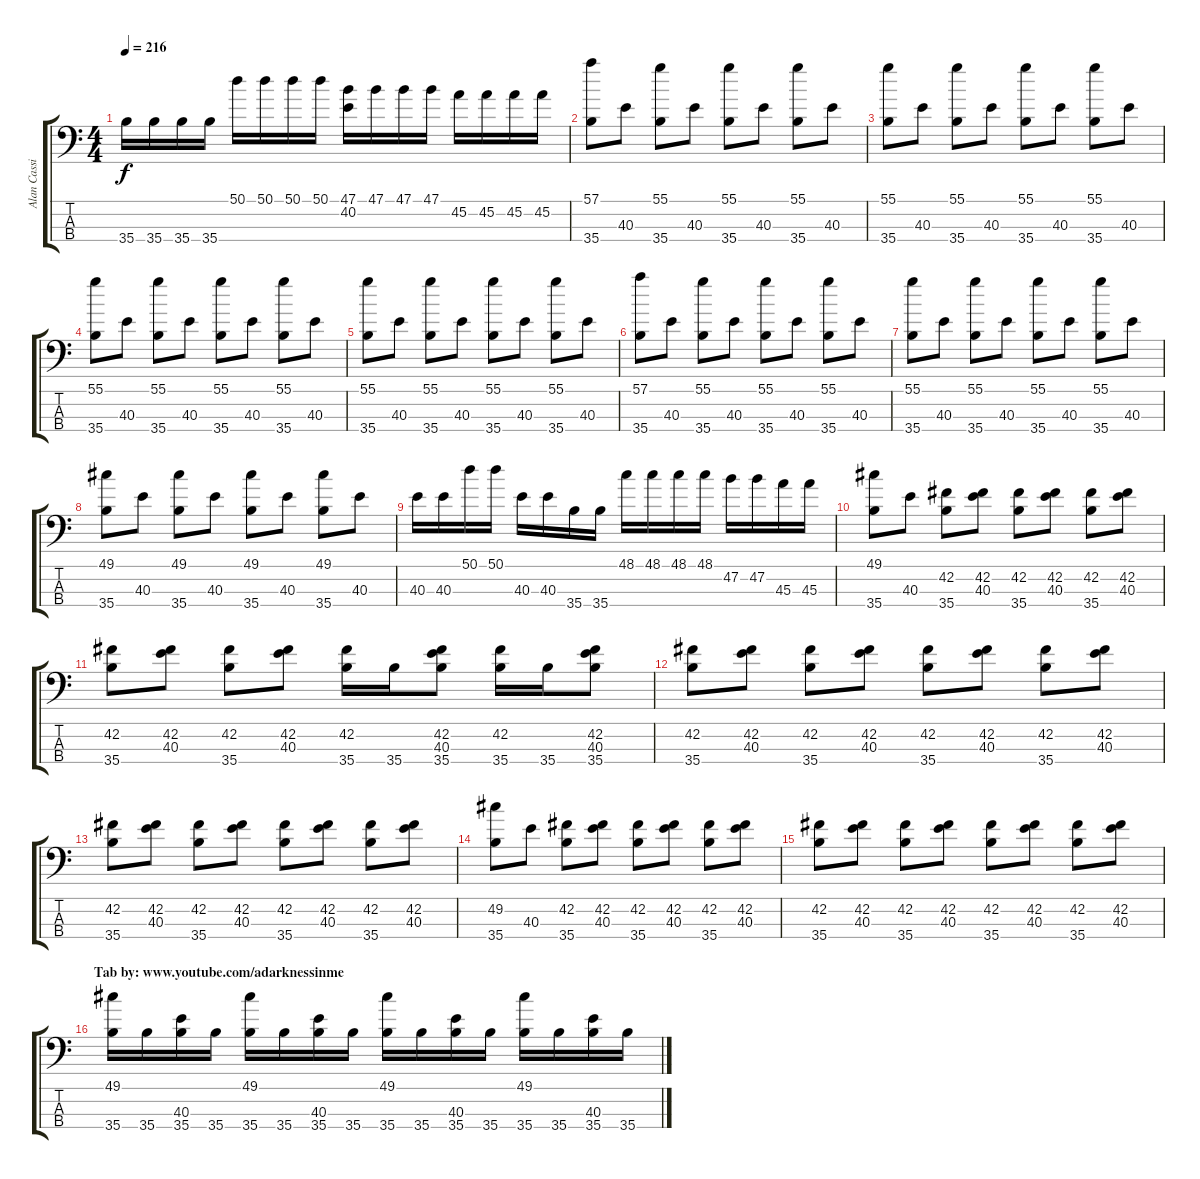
\track ("Alan Cassidy" "Alan Cassi") {instrument acousticgrandpiano}
\staff {score tabs}
\tuning (C-1 C-1 C-1 C-1) {hide}
\ts (4 4)
\tempo 216
\clef f4
\ks c
35.4.16{dy f} 35.4.16 35.4.16 35.4.16 50.1.16 50.1.16 50.1.16 50.1.16 (47.1 40.2).16 47.1.16 47.1.16 47.1.16 45.2.16 45.2.16 45.2.16 45.2.16 |
(57.1 35.4).8 40.3.8 (55.1 35.4).8 40.3.8 (55.1 35.4).8 40.3.8 (55.1 35.4).8 40.3.8 |
(55.1 35.4).8 40.3.8 (55.1 35.4).8 40.3.8 (55.1 35.4).8 40.3.8 (55.1 35.4).8 40.3.8 |
(55.1 35.4).8 40.3.8 (55.1 35.4).8 40.3.8 (55.1 35.4).8 40.3.8 (55.1 35.4).8 40.3.8 |
(55.1 35.4).8 40.3.8 (55.1 35.4).8 40.3.8 (55.1 35.4).8 40.3.8 (55.1 35.4).8 40.3.8 |
(57.1 35.4).8 40.3.8 (55.1 35.4).8 40.3.8 (55.1 35.4).8 40.3.8 (55.1 35.4).8 40.3.8 |
(55.1 35.4).8 40.3.8 (55.1 35.4).8 40.3.8 (55.1 35.4).8 40.3.8 (55.1 35.4).8 40.3.8 |
(49.1 35.4).8 40.3.8 (49.1 35.4).8 40.3.8 (49.1 35.4).8 40.3.8 (49.1 35.4).8 40.3.8 |
40.3.16 40.3.16 50.1.16 50.1.16 40.3.16 40.3.16 35.4.16 35.4.16 48.1.16 48.1.16 48.1.16 48.1.16 47.2.16 47.2.16 45.3.16 45.3.16 |
(49.1 35.4).8 40.3.8 (42.2 35.4).8 (42.2 40.3).8 (42.2 35.4).8 (42.2 40.3).8 (42.2 35.4).8 (42.2 40.3).8 |
(42.2 35.4).8 (42.2 40.3).8 (42.2 35.4).8 (42.2 40.3).8 (42.2 35.4).16 35.4.16 (42.2 40.3 35.4).8 (42.2 35.4).16 35.4.16 (42.2 40.3 35.4).8 |
(42.2 35.4).8 (42.2 40.3).8 (42.2 35.4).8 (42.2 40.3).8 (42.2 35.4).8 (42.2 40.3).8 (42.2 35.4).8 (42.2 40.3).8 |
(42.2 35.4).8 (42.2 40.3).8 (42.2 35.4).8 (42.2 40.3).8 (42.2 35.4).8 (42.2 40.3).8 (42.2 35.4).8 (42.2 40.3).8 |
(49.2 35.4).8 40.3.8 (42.2 35.4).8 (42.2 40.3).8 (42.2 35.4).8 (42.2 40.3).8 (42.2 35.4).8 (42.2 40.3).8 |
(42.2 35.4).8 (42.2 40.3).8 (42.2 35.4).8 (42.2 40.3).8 (42.2 35.4).8 (42.2 40.3).8 (42.2 35.4).8 (42.2 40.3).8 |
\section ("" "Tab by: www.youtube.com/adarknessinme")
(49.1 35.4).16 35.4.16 (40.3 35.4).16 35.4.16 (49.1 35.4).16 35.4.16 (40.3 35.4).16 35.4.16 (49.1 35.4).16 35.4.16 (40.3 35.4).16 35.4.16 (49.1 35.4).16 35.4.16 (40.3 35.4).16 35.4.16
